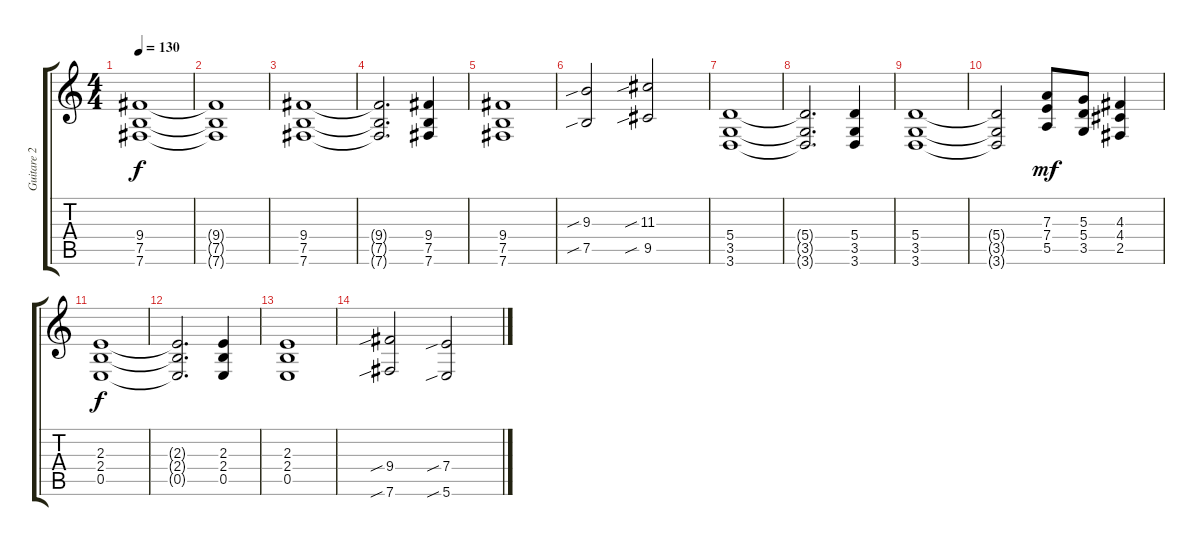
\track ("Guitare 2" "Guitare 2") {instrument distortionguitar}
\staff {score tabs}
\tuning (B3 Gb3 D3 A2 E2 B1) {hide}
\ts (4 4)
\tempo 130
\clef g2
\ks c
(9.4 7.5 7.6).1{dy f} |
(9.4{t} 7.5{t} 7.6{t}).1 |
(9.4 7.5 7.6).1 |
(9.4{t} 7.5{t} 7.6{t}).2{d} (9.4 7.5 7.6).4 |
(9.4 7.5 7.6).1 |
(9.3{sib} 7.5{sib}).2 (11.3{sib} 9.5{sib}).2 |
(5.4 3.5 3.6).1 |
(5.4{t} 3.5{t} 3.6{t}).2{d} (5.4 3.5 3.6).4 |
(5.4 3.5 3.6).1 |
(5.4{t} 3.5{t} 3.6{t}).2 (7.3 7.4 5.5).8{dy mf} (5.3 5.4 3.5).8 (4.3 4.4 2.5).4 |
(2.3 2.4 0.5).1{dy f} |
(2.3{t} 2.4{t} 0.5{t}).2{d} (2.3 2.4 0.5).4 |
(2.3 2.4 0.5).1 |
(9.4{sib} 7.6{sib}).2 (7.4{sib} 5.6{sib}).2
